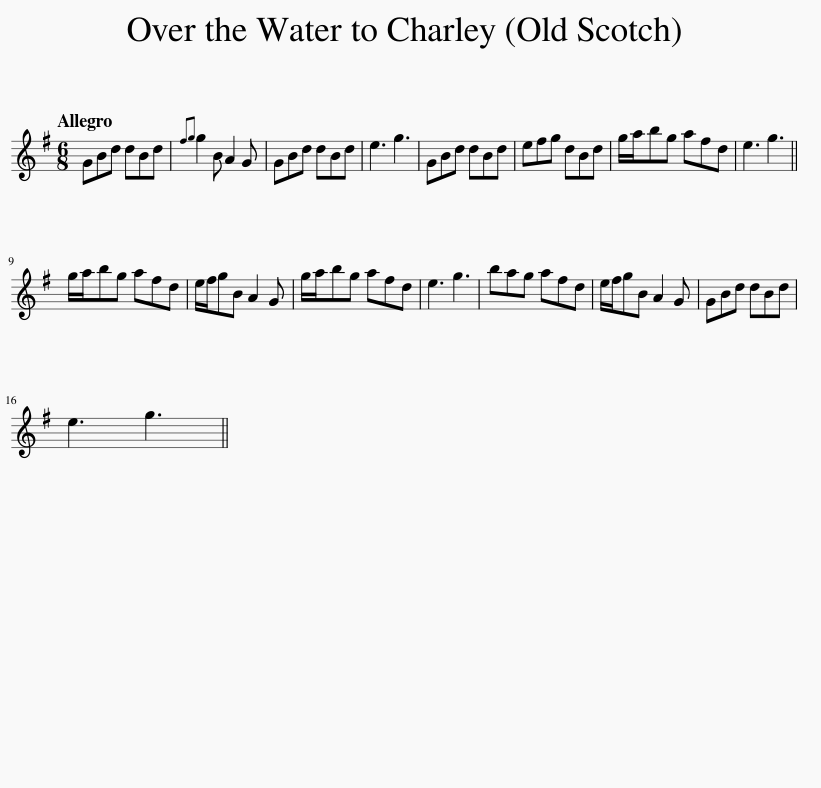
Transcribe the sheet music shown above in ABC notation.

X:1
L:1/8
Q:1/4=120
M:6/8
I:linebreak $
K:G
V:1 treble
V:1
 GBd dBd |{fg} g2 B A2 G | GBd dBd | e3 g3 | GBd dBd | %5
 efg dBd | g/a/bg afd | e3 g3 ||$ g/a/bg afd | e/f/gB A2 G | %10
 g/a/bg afd | e3 g3 | bag afd | e/f/gB A2 G | GBd dBd |$ %15
 e3 g3 || %16
